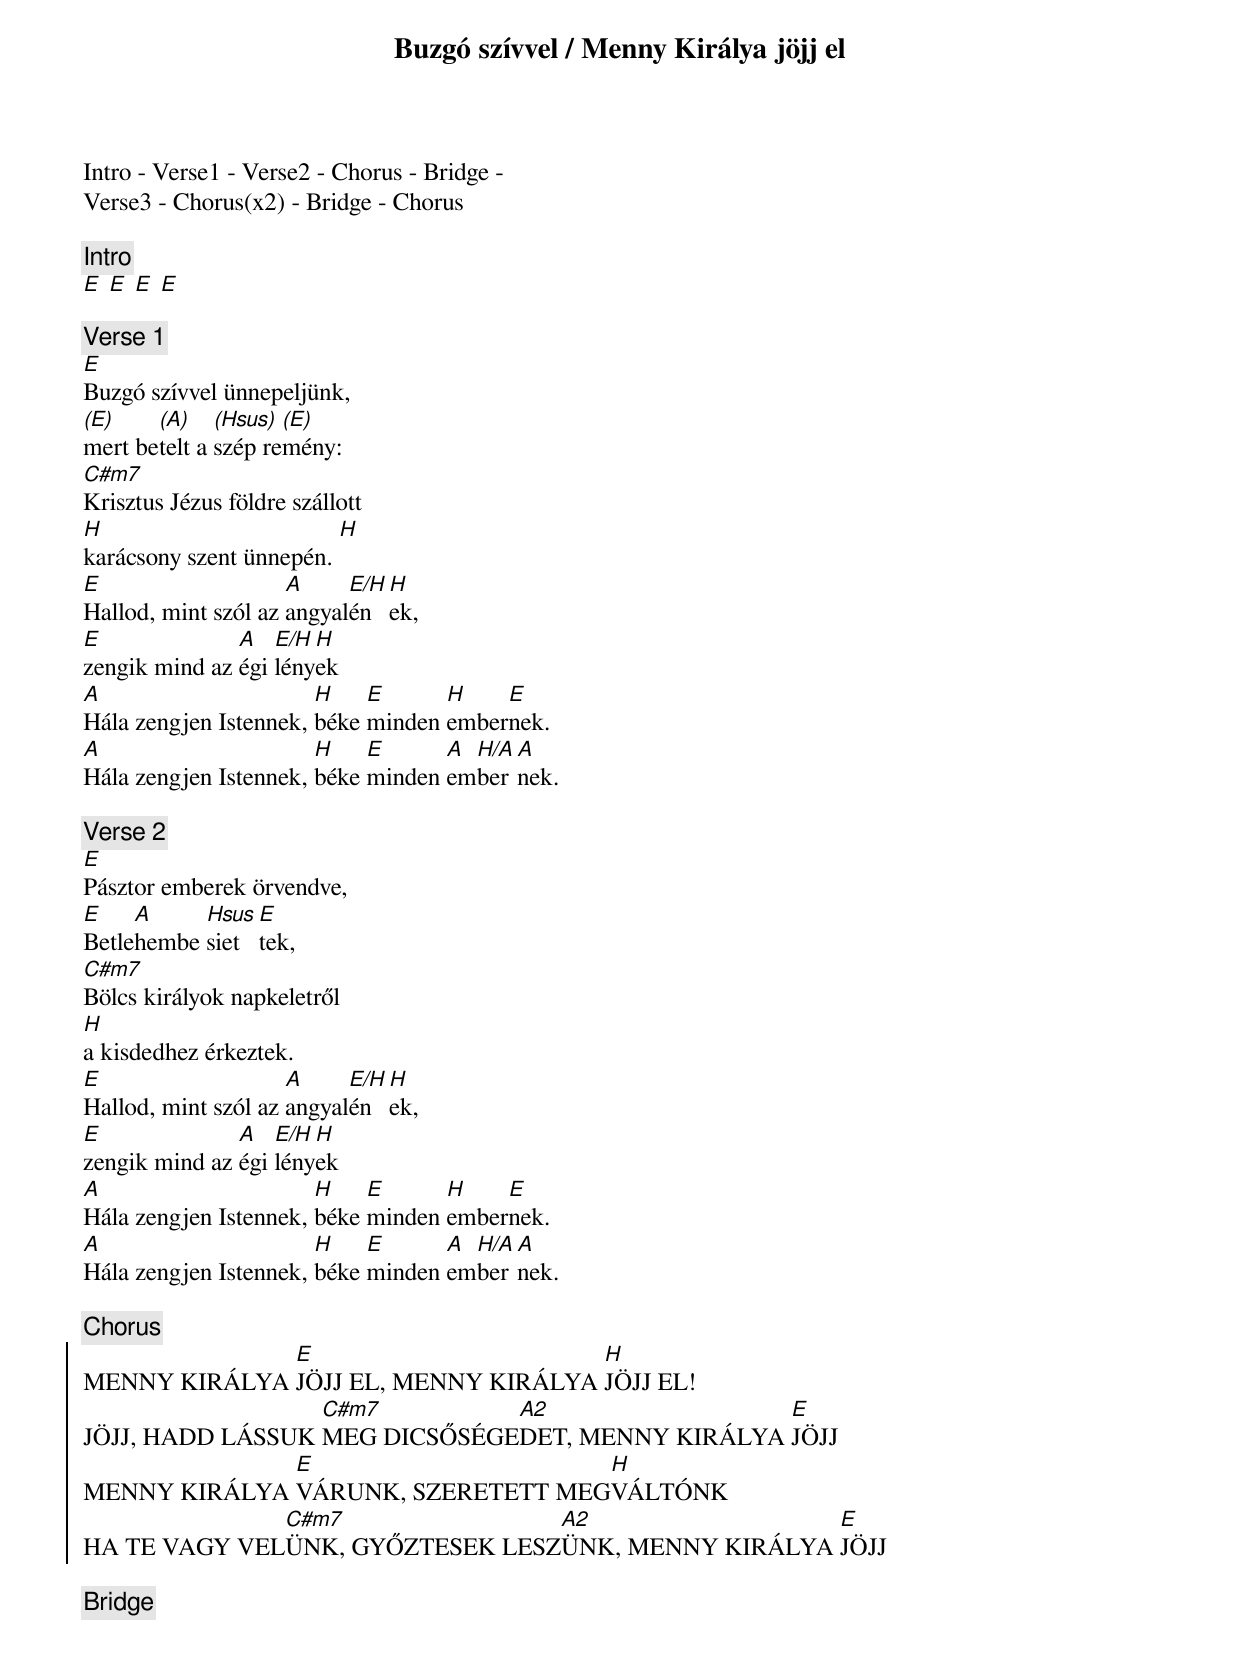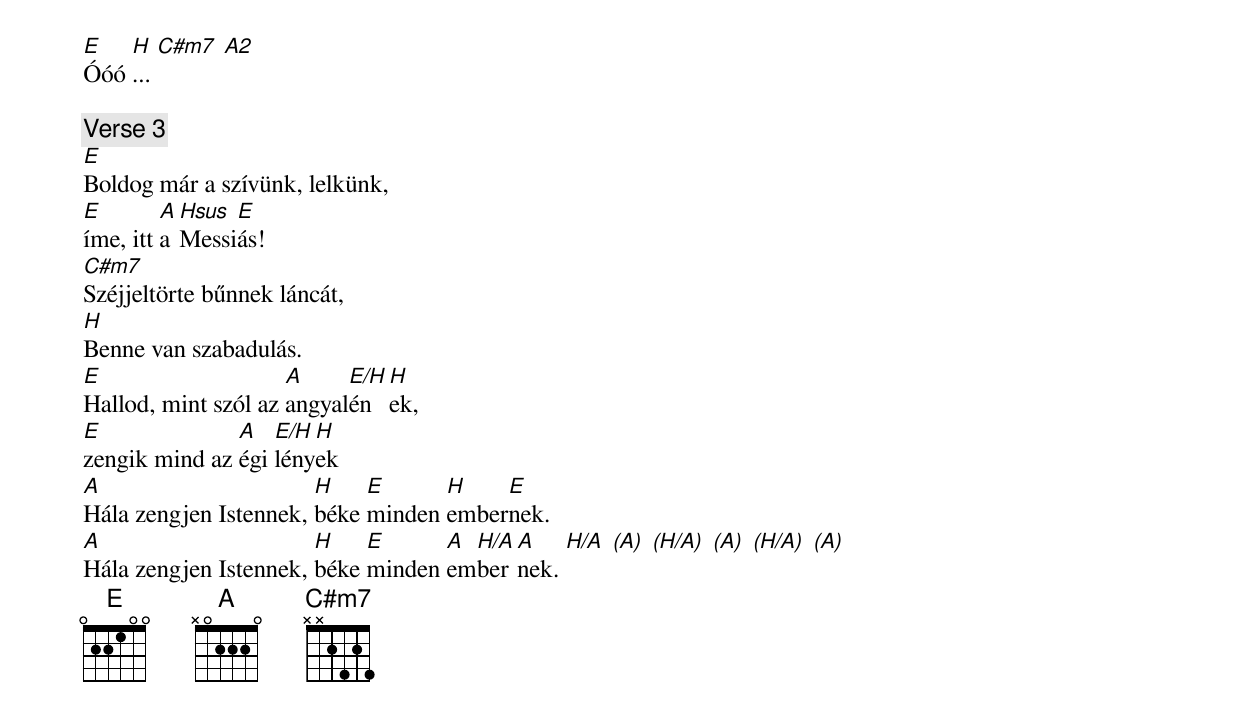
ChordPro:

{title: Buzgó szívvel / Menny Királya jöjj el}
{subtitle: }


Intro - Verse1 - Verse2 - Chorus - Bridge -
Verse3 - Chorus(x2) - Bridge - Chorus

{c:Intro}
[E] [E] [E] [E]

{c:Verse 1}
[E]Buzgó szívvel ünnepeljünk,
[(E)]mert be[(A)]telt a [(Hsus)]szép re[(E)]mény:
[C#m7]Krisztus Jézus földre szállott
[H]karácsony szent ünnepén. [H]
[E]Hallod, mint szól az [A]angyal[E/H]én[H]ek,
[E]zengik mind az [A]égi [E/H]lény[H]ek
[A]Hála zengjen Istennek, [H]béke [E]minden [H]ember[E]nek.
[A]Hála zengjen Istennek, [H]béke [E]minden [A]em[H/A]ber[A]nek.

{c:Verse 2}
[E]Pásztor emberek örvendve,
[E]Betle[A]hembe [Hsus]siet[E]tek,
[C#m7]Bölcs királyok napkeletről
[H]a kisdedhez érkeztek.
[E]Hallod, mint szól az [A]angyal[E/H]én[H]ek,
[E]zengik mind az [A]égi [E/H]lény[H]ek
[A]Hála zengjen Istennek, [H]béke [E]minden [H]ember[E]nek.
[A]Hála zengjen Istennek, [H]béke [E]minden [A]em[H/A]ber[A]nek.

{c:Chorus}
{soc}
MENNY KIRÁLYA [E]JÖJJ EL, MENNY KIRÁLYA [H]JÖJJ EL!
JÖJJ, HADD LÁSSUK [C#m7]MEG DICSŐSÉGE[A2]DET, MENNY KIRÁLYA [E]JÖJJ
MENNY KIRÁLYA [E]VÁRUNK, SZERETETT MEG[H]VÁLTÓNK
HA TE VAGY VEL[C#m7]ÜNK, GYŐZTESEK LESZ[A2]ÜNK, MENNY KIRÁLYA [E]JÖJJ
{eoc}

{c:Bridge}
[E]Óóó [H]... [C#m7] [A2]

{c:Verse 3}
[E]Boldog már a szívünk, lelkünk,
[E]íme, itt [A]a [Hsus]Messi[E]ás!
[C#m7]Széjjeltörte bűnnek láncát,
[H]Benne van szabadulás.
[E]Hallod, mint szól az [A]angyal[E/H]én[H]ek,
[E]zengik mind az [A]égi [E/H]lény[H]ek
[A]Hála zengjen Istennek, [H]béke [E]minden [H]ember[E]nek.
[A]Hála zengjen Istennek, [H]béke [E]minden [A]em[H/A]ber[A]nek. [H/A] [(A)] [(H/A)] [(A)] [(H/A)] [(A)]
